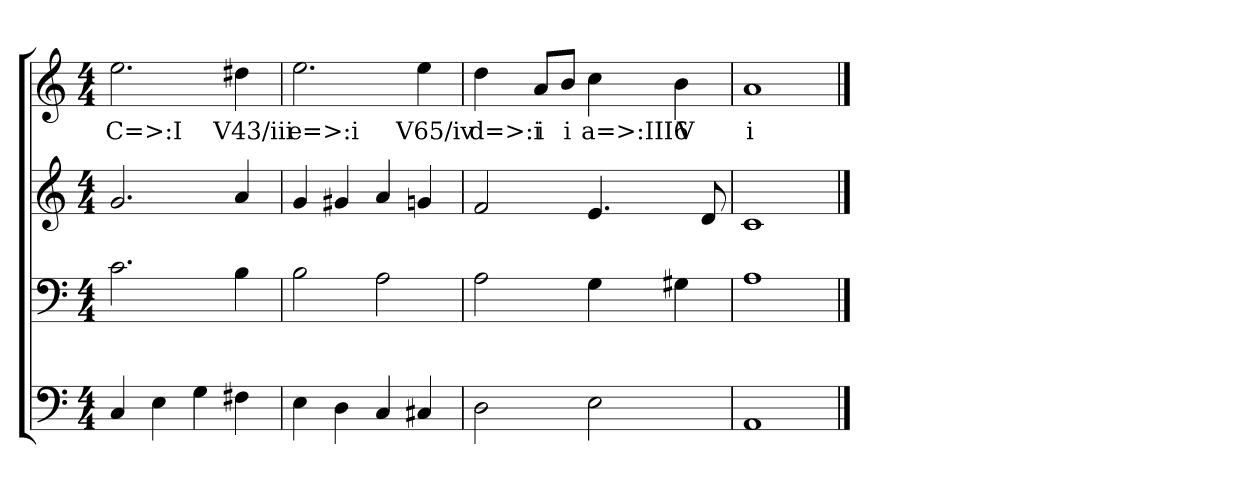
**kern	**kern	**kern	**kern	**text
*part4	*part3	*part2	*part1	*part1
*staff4	*staff3	*staff2	*staff1	*staff1
*clefF4	*clefF4	*clefG2	*clefG2	*
*k[]	*k[]	*k[]	*k[]	*
*C:	*C:	*C:	*C:	*
*M4/4	*M4/4	*M4/4	*M4/4	*
=	=	=	=	=
4C	2.c	2.g	2.ee	C=>:I
4E	.	.	.	.
4G	.	.	.	.
4F#X	4B	4a	4dd#X	V43/iii
=2	=2	=2	=2	=2
4E	2B	4g	2.ee	e=>:i
4D	.	4g#X	.	.
4C	2A	4a	.	.
4C#X	.	4gn	4ee	V65/iv
=3	=3	=3	=3	=3
2D	2A	2f	4dd	d=>:i
.	.	.	8a/L	i
.	.	.	8b/J	i
2E	4G	4.e	4cc	a=>:III6
.	4G#X	.	4b	V
.	.	8d	.	.
=4	=4	=4	=4	=4
1AA	1A	1c	1a	i
==	==	==	==	==
*-	*-	*-	*-	*-
